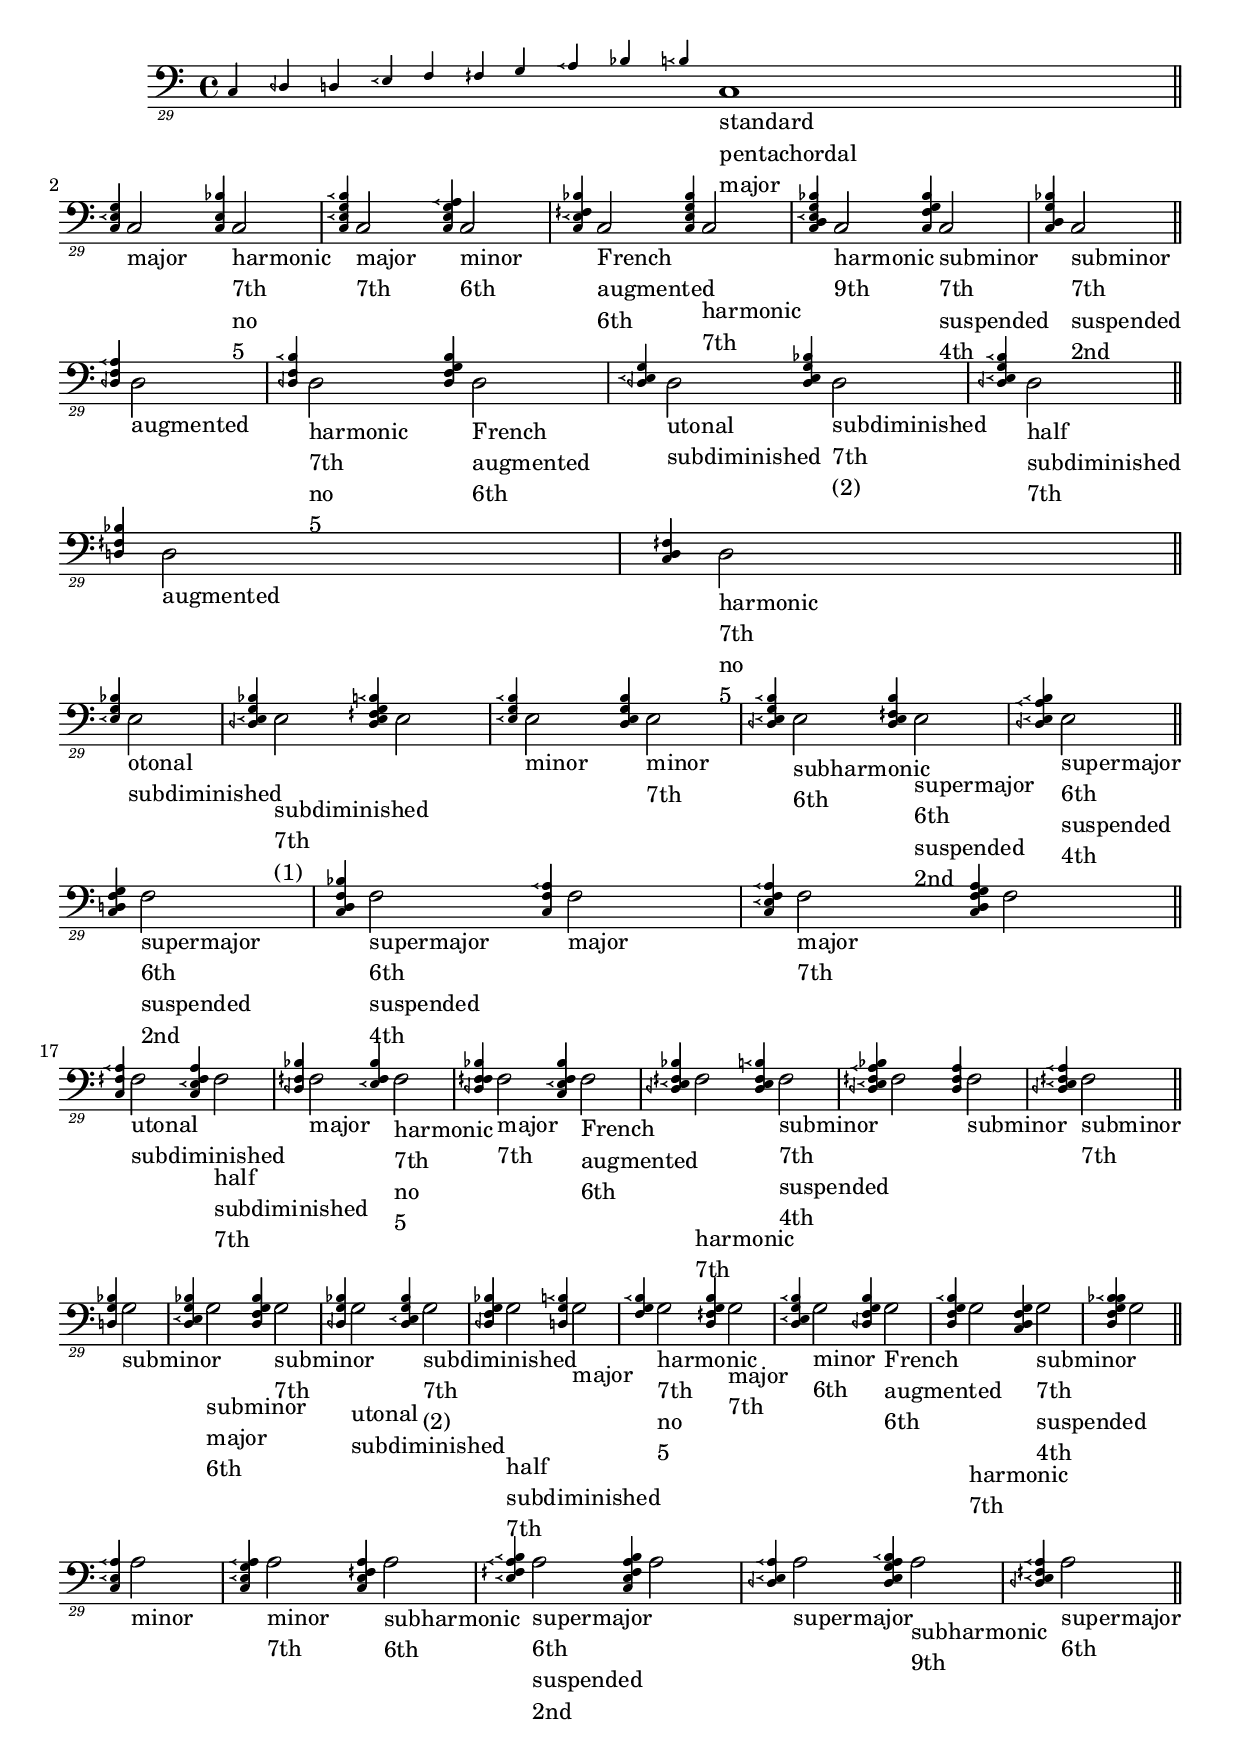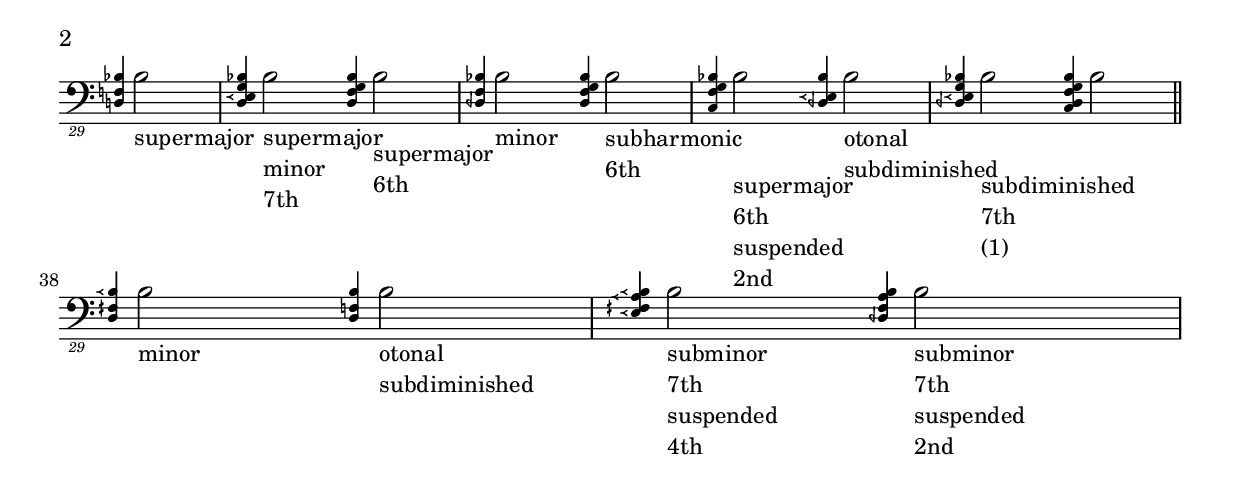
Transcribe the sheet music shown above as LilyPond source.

%%% created by Strasheela at 16:22, 23-6-2008

\version "2.10.0"

\layout {
    \context {
      \Score
      \override SpacingSpanner
                #'base-shortest-duration = #(ly:make-moment 1 32)
    }
  }
% \paper {
% }
% \layout {  
% }

% Define 22 ET pitches simply as 1/6 tone alterations...
#(define-public Comma 1/6)
#(define-public SharpMinusComma 1/3)
#(define-public Sharp 1/2)


% Define pitch names: C = c, C/ = cu (comma up), C#\ = cscd (c sharp, comma down),  C# = cs, C\ = ccd, Cb/ = cfcu, Cb = cf

etTwentytwoPitchNames = #`(
  (c . ,(ly:make-pitch -1 0 NATURAL))
  (d . ,(ly:make-pitch -1 1 NATURAL))
  (e . ,(ly:make-pitch -1 2 NATURAL))
  (f . ,(ly:make-pitch -1 3 NATURAL))
  (g . ,(ly:make-pitch -1 4 NATURAL))
  (a . ,(ly:make-pitch -1 5 NATURAL))
  (b . ,(ly:make-pitch -1 6 NATURAL))
  
  (ccu . ,(ly:make-pitch -1 0 Comma))
  (dcu . ,(ly:make-pitch -1 1 Comma))
  (ecu . ,(ly:make-pitch -1 2 Comma))
  (fcu . ,(ly:make-pitch -1 3 Comma))
  (gcu . ,(ly:make-pitch -1 4 Comma))
  (acu . ,(ly:make-pitch -1 5 Comma))
  (bcu . ,(ly:make-pitch -1 6 Comma))

  (cscd . ,(ly:make-pitch -1 0 SharpMinusComma))
  (dscd . ,(ly:make-pitch -1 1 SharpMinusComma))
  (escd . ,(ly:make-pitch -1 2 SharpMinusComma))
  (fscd . ,(ly:make-pitch -1 3 SharpMinusComma))
  (gscd . ,(ly:make-pitch -1 4 SharpMinusComma))
  (ascd . ,(ly:make-pitch -1 5 SharpMinusComma))
  (bscd . ,(ly:make-pitch -1 6 SharpMinusComma))

  (cs . ,(ly:make-pitch -1 0 Sharp))
  (ds . ,(ly:make-pitch -1 1 Sharp))
  (es . ,(ly:make-pitch -1 2 Sharp))
  (fs . ,(ly:make-pitch -1 3 Sharp))
  (gs . ,(ly:make-pitch -1 4 Sharp))
  (as . ,(ly:make-pitch -1 5 Sharp))
  (bs . ,(ly:make-pitch -1 6 Sharp))


  (ccd . ,(ly:make-pitch -1 0 (- Comma)))
  (dcd . ,(ly:make-pitch -1 1 (- Comma)))
  (ecd . ,(ly:make-pitch -1 2 (- Comma)))
  (fcd . ,(ly:make-pitch -1 3 (- Comma)))
  (gcd . ,(ly:make-pitch -1 4 (- Comma)))
  (acd . ,(ly:make-pitch -1 5 (- Comma)))
  (bcd . ,(ly:make-pitch -1 6 (- Comma)))
  
  (cfcu . ,(ly:make-pitch -1 0 (- SharpMinusComma)))
  (dfcu . ,(ly:make-pitch -1 1 (- SharpMinusComma)))
  (efcu . ,(ly:make-pitch -1 2 (- SharpMinusComma)))
  (ffcu . ,(ly:make-pitch -1 3 (- SharpMinusComma)))
  (gfcu . ,(ly:make-pitch -1 4 (- SharpMinusComma)))
  (afcu . ,(ly:make-pitch -1 5 (- SharpMinusComma)))
  (bfcu . ,(ly:make-pitch -1 6 (- SharpMinusComma)))

  (cf . ,(ly:make-pitch -1 0 (- Sharp)))
  (df . ,(ly:make-pitch -1 1 (- Sharp)))
  (ef . ,(ly:make-pitch -1 2 (- Sharp)))
  (ff . ,(ly:make-pitch -1 3 (- Sharp)))
  (gf . ,(ly:make-pitch -1 4 (- Sharp)))
  (af . ,(ly:make-pitch -1 5 (- Sharp)))
  (bf . ,(ly:make-pitch -1 6 (- Sharp)))

)

%% set pitch names.
pitchnames = \etTwentytwoPitchNames 
#(ly:parser-set-note-names parser etTwentytwoPitchNames)


% etTwentytwoGlyphs = #'((1 . "accidentals.doublesharp")
%        (1/2 . "accidentals.sharp")
%        (1/3 . "accidentals.sharp.slashslashslash.stem")
%        (1/6 . "accidentals.rightparen")
%        (0 . "accidentals.natural")
%        (-1/6 . "accidentals.leftparen")
%        (-1/3 . "accidentals.flat.slash")
%        (-1/2 . "accidentals.flat")
%        (-1 . "accidentals.flatflat")
%        )

% etTwentytwoGlyphs = #'((1 . "accidentals.doublesharp")
%        (1/2 . "accidentals.sharp")
%        (1/3 . "accidentals.sharp.slashslashslash.stem")
%        (1/6 . "arrowheads.open.11")
%        (0 . "accidentals.natural")
%        (-1/6 . "arrowheads.open.1M1")
%        (-1/3 . "accidentals.flat.slash")
%        (-1/2 . "accidentals.flat")
%        (-1 . "accidentals.flatflat")
%        )

etTwentytwoGlyphs = #'((1 . "accidentals.doublesharp")
       (1/2 . "accidentals.sharp")
       (1/3 . "accidentals.sharp.slashslash.stem")
       (1/6 . "arrowheads.open.01")
       (0 . "accidentals.natural")
       (-1/6 . "arrowheads.open.0M1")
       (-1/3 . "accidentals.mirroredflat")
       (-1/2 . "accidentals.flat")
       (-1 . "accidentals.flatflat")
       )

{ 
\override Score.Accidental #'glyph-name-alist =  \etTwentytwoGlyphs

\override Score.KeySignature #'glyph-name-alist = \etTwentytwoGlyphs

% test
% \relative { c4 ccu cscd cs d dcd dfcu df c }
% }



 \new Staff { \clef "bass_29"  
 {
  \grace {c,,,,4 dfcu,,,,4 d,,,,4 ecd,,,,4 f,,,,4 fscd,,,,4 g,,,,4 acd,,,,4 bf,,,,4 bcd,,,,} c,,,,1_\markup{\column {standard pentachordal major } } \bar "||" \break 
 {
  \grace <c,,,, ecd,,,, g,,,,>4 c,,,,2_\markup{\column {major } } \grace <c,,,, ecd,,,, bf,,,,>4 c,,,,2_\markup{\column {harmonic 7th no 5 } } \grace <c,,,, ecd,,,, g,,,, bcd,,,,>4 c,,,,2_\markup{\column {major 7th } } \grace <c,,,, ecd,,,, g,,,, acd,,,,>4 c,,,,2_\markup{\column {minor 6th } } \grace <c,,,, ecd,,,, fscd,,,, bf,,,,>4 c,,,,2_\markup{\column {French augmented 6th } } \grace <c,,,, ecd,,,, g,,,, bf,,,,>4 c,,,,2_\markup{\column {harmonic 7th } } \grace <c,,,, d,,,, ecd,,,, g,,,, bf,,,,>4 c,,,,2_\markup{\column {harmonic 9th } } \grace <c,,,, f,,,, g,,,, bf,,,,>4 c,,,,2_\markup{\column {subminor 7th suspended 4th } } \grace <c,,,, d,,,, g,,,, bf,,,,>4 c,,,,2_\markup{\column {subminor 7th suspended 2nd } } 
} \bar "||" \break 
 {
  \grace <dfcu,,,, f,,,, acd,,,,>4 dfcu,,,,2_\markup{\column {augmented } } \grace <dfcu,,,, f,,,, bcd,,,,>4 dfcu,,,,2_\markup{\column {harmonic 7th no 5 } } \grace <dfcu,,,, f,,,, g,,,, bcd,,,,>4 dfcu,,,,2_\markup{\column {French augmented 6th } } \grace <dfcu,,,, ecd,,,, g,,,,>4 dfcu,,,,2_\markup{\column {utonal subdiminished } } \grace <dfcu,,,, ecd,,,, g,,,, bf,,,,>4 dfcu,,,,2_\markup{\column {subdiminished 7th (2) } } \grace <dfcu,,,, ecd,,,, g,,,, bcd,,,,>4 dfcu,,,,2_\markup{\column {half subdiminished 7th } } 
} \bar "||" \break 
 {
  \grace <d,,,, fscd,,,, bf,,,,>4 d,,,,2_\markup{\column {augmented } } \grace <d,,,, fscd,,,, c,,,,>4 d,,,,2_\markup{\column {harmonic 7th no 5 } } 
} \bar "||" \break 
 {
  \grace <ecd,,,, g,,,, bf,,,,>4 ecd,,,,2_\markup{\column {otonal subdiminished } } \grace <ecd,,,, g,,,, bf,,,, dfcu,,,,>4 ecd,,,,2_\markup{\column {subdiminished 7th (1) } } \grace <ecd,,,, fscd,,,, g,,,, bcd,,,, dfcu,,,,>4 ecd,,,,2_\markup{\column { } } \grace <ecd,,,, g,,,, bcd,,,,>4 ecd,,,,2_\markup{\column {minor } } \grace <ecd,,,, g,,,, bcd,,,, d,,,,>4 ecd,,,,2_\markup{\column {minor 7th } } \grace <ecd,,,, g,,,, bcd,,,, dfcu,,,,>4 ecd,,,,2_\markup{\column {subharmonic 6th } } \grace <ecd,,,, fscd,,,, bcd,,,, dfcu,,,,>4 ecd,,,,2_\markup{\column {supermajor 6th suspended 2nd } } \grace <ecd,,,, acd,,,, bcd,,,, dfcu,,,,>4 ecd,,,,2_\markup{\column {supermajor 6th suspended 4th } } 
} \bar "||" \break 
 {
  \grace <f,,,, g,,,, c,,,, d,,,,>4 f,,,,2_\markup{\column {supermajor 6th suspended 2nd } } \grace <f,,,, bf,,,, c,,,, d,,,,>4 f,,,,2_\markup{\column {supermajor 6th suspended 4th } } \grace <f,,,, acd,,,, c,,,,>4 f,,,,2_\markup{\column {major } } \grace <f,,,, acd,,,, c,,,, ecd,,,,>4 f,,,,2_\markup{\column {major 7th } } \grace <f,,,, g,,,, acd,,,, c,,,, d,,,,>4 f,,,,2_\markup{\column { } } 
} \bar "||" \break 
 {
  \grace <fscd,,,, acd,,,, c,,,,>4 fscd,,,,2_\markup{\column {utonal subdiminished } } \grace <fscd,,,, acd,,,, c,,,, ecd,,,,>4 fscd,,,,2_\markup{\column {half subdiminished 7th } } \grace <fscd,,,, bf,,,, dfcu,,,,>4 fscd,,,,2_\markup{\column {major } } \grace <fscd,,,, bf,,,, ecd,,,,>4 fscd,,,,2_\markup{\column {harmonic 7th no 5 } } \grace <fscd,,,, bf,,,, dfcu,,,, f,,,,>4 fscd,,,,2_\markup{\column {major 7th } } \grace <fscd,,,, bf,,,, c,,,, ecd,,,,>4 fscd,,,,2_\markup{\column {French augmented 6th } } \grace <fscd,,,, bf,,,, dfcu,,,, ecd,,,,>4 fscd,,,,2_\markup{\column {harmonic 7th } } \grace <fscd,,,, bcd,,,, dfcu,,,, ecd,,,,>4 fscd,,,,2_\markup{\column {subminor 7th suspended 4th } } \grace <fscd,,,, acd,,,, bf,,,, dfcu,,,, ecd,,,,>4 fscd,,,,2_\markup{\column { } } \grace <fscd,,,, acd,,,, dfcu,,,,>4 fscd,,,,2_\markup{\column {subminor } } \grace <fscd,,,, acd,,,, dfcu,,,, ecd,,,,>4 fscd,,,,2_\markup{\column {subminor 7th } } 
} \bar "||" \break 
 {
  \grace <g,,,, bf,,,, d,,,,>4 g,,,,2_\markup{\column {subminor } } \grace <g,,,, bf,,,, d,,,, ecd,,,,>4 g,,,,2_\markup{\column {subminor major 6th } } \grace <g,,,, bf,,,, d,,,, f,,,,>4 g,,,,2_\markup{\column {subminor 7th } } \grace <g,,,, bf,,,, dfcu,,,,>4 g,,,,2_\markup{\column {utonal subdiminished } } \grace <g,,,, bf,,,, dfcu,,,, ecd,,,,>4 g,,,,2_\markup{\column {subdiminished 7th (2) } } \grace <g,,,, bf,,,, dfcu,,,, f,,,,>4 g,,,,2_\markup{\column {half subdiminished 7th } } \grace <g,,,, bcd,,,, d,,,,>4 g,,,,2_\markup{\column {major } } \grace <g,,,, bcd,,,, f,,,,>4 g,,,,2_\markup{\column {harmonic 7th no 5 } } \grace <g,,,, bcd,,,, d,,,, fscd,,,,>4 g,,,,2_\markup{\column {major 7th } } \grace <g,,,, bcd,,,, d,,,, ecd,,,,>4 g,,,,2_\markup{\column {minor 6th } } \grace <g,,,, bcd,,,, dfcu,,,, f,,,,>4 g,,,,2_\markup{\column {French augmented 6th } } \grace <g,,,, bcd,,,, d,,,, f,,,,>4 g,,,,2_\markup{\column {harmonic 7th } } \grace <g,,,, c,,,, d,,,, f,,,,>4 g,,,,2_\markup{\column {subminor 7th suspended 4th } } \grace <g,,,, bf,,,, bcd,,,, d,,,, f,,,,>4 g,,,,2_\markup{\column { } } 
} \bar "||" \break 
 {
  \grace <acd,,,, c,,,, ecd,,,,>4 acd,,,,2_\markup{\column {minor } } \grace <acd,,,, c,,,, ecd,,,, g,,,,>4 acd,,,,2_\markup{\column {minor 7th } } \grace <acd,,,, c,,,, ecd,,,, fscd,,,,>4 acd,,,,2_\markup{\column {subharmonic 6th } } \grace <acd,,,, bcd,,,, ecd,,,, fscd,,,,>4 acd,,,,2_\markup{\column {supermajor 6th suspended 2nd } } \grace <acd,,,, bcd,,,, c,,,, ecd,,,, fscd,,,,>4 acd,,,,2_\markup{\column { } } \grace <acd,,,, dfcu,,,, ecd,,,,>4 acd,,,,2_\markup{\column {supermajor } } \grace <acd,,,, bcd,,,, dfcu,,,, ecd,,,, g,,,,>4 acd,,,,2_\markup{\column {subharmonic 9th } } \grace <acd,,,, dfcu,,,, ecd,,,, fscd,,,,>4 acd,,,,2_\markup{\column {supermajor 6th } } 
} \bar "||" \break 
 {
  \grace <bf,,,, d,,,, f,,,,>4 bf,,,,2_\markup{\column {supermajor } } \grace <bf,,,, d,,,, ecd,,,, g,,,,>4 bf,,,,2_\markup{\column {supermajor minor 7th } } \grace <bf,,,, d,,,, f,,,, g,,,,>4 bf,,,,2_\markup{\column {supermajor 6th } } \grace <bf,,,, dfcu,,,, f,,,,>4 bf,,,,2_\markup{\column {minor } } \grace <bf,,,, dfcu,,,, f,,,, g,,,,>4 bf,,,,2_\markup{\column {subharmonic 6th } } \grace <bf,,,, c,,,, f,,,, g,,,,>4 bf,,,,2_\markup{\column {supermajor 6th suspended 2nd } } \grace <bf,,,, dfcu,,,, ecd,,,,>4 bf,,,,2_\markup{\column {otonal subdiminished } } \grace <bf,,,, dfcu,,,, ecd,,,, g,,,,>4 bf,,,,2_\markup{\column {subdiminished 7th (1) } } \grace <bf,,,, c,,,, dfcu,,,, f,,,, g,,,,>4 bf,,,,2_\markup{\column { } } 
} \bar "||" \break 
 {
  \grace <bcd,,,, d,,,, fscd,,,,>4 bcd,,,,2_\markup{\column {minor } } \grace <bcd,,,, d,,,, f,,,,>4 bcd,,,,2_\markup{\column {otonal subdiminished } } \grace <bcd,,,, ecd,,,, fscd,,,, acd,,,,>4 bcd,,,,2_\markup{\column {subminor 7th suspended 4th } } \grace <bcd,,,, dfcu,,,, fscd,,,, acd,,,,>4 bcd,,,,2_\markup{\column {subminor 7th suspended 2nd } } 
} 
} }

}